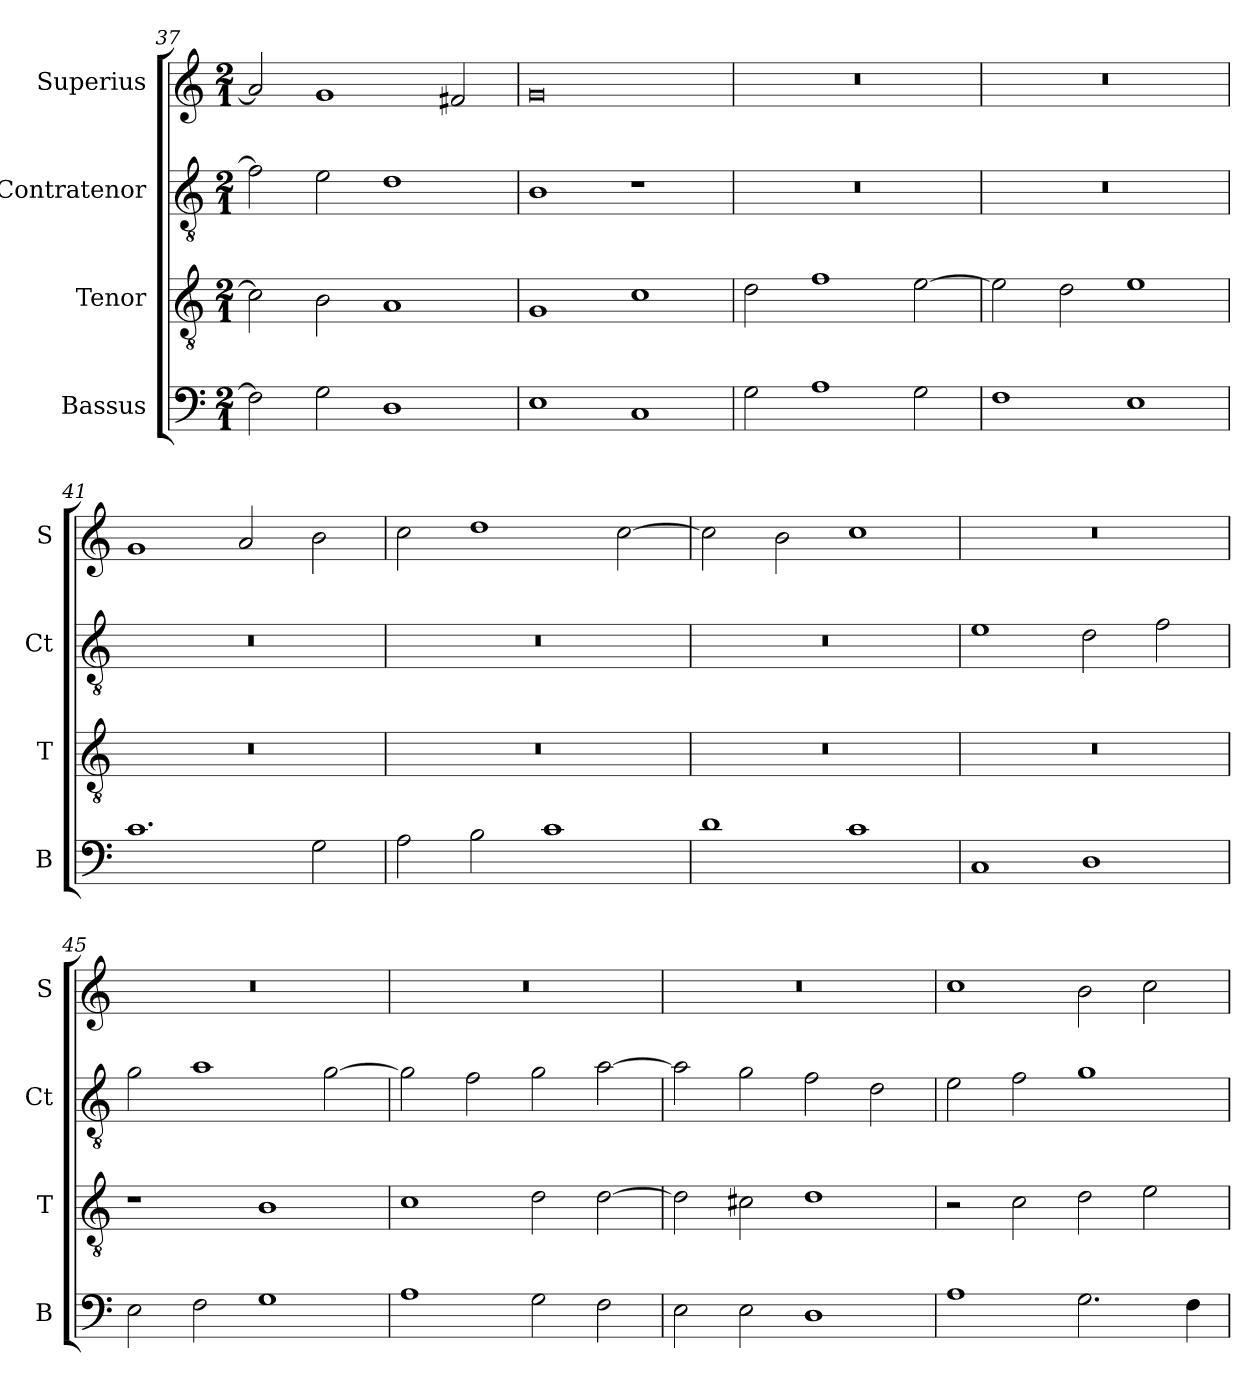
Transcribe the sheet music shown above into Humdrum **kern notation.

**kern	**kern	**kern	**kern
*part4	*part3	*part2	*part1
*staff4	*staff3	*staff2	*staff1
*I"Bassus	*I"Tenor	*I"Contratenor	*I"Superius
*I'B	*I'T	*I'Ct	*I'S
*clefF4	*clefGv2	*clefGv2	*clefG2
*k[]	*k[]	*k[]	*k[]
*M2/1	*M2/1	*M2/1	*M2/1
=37	=37	=37	=37
2F\]	2c\]	2f\]	2a/]
2G\	2B\	2e\	1g
1D	1A	1d	.
.	.	.	2f#X/
=38	=38	=38	=38
1E	1G	1B	0g
1C	1c	1r	.
=39	=39	=39	=39
2G\	2d\	0r	0r
1A	1f	.	.
2G\	[2e\	.	.
=40	=40	=40	=40
1F	2e\]	0r	0r
.	2d\	.	.
1E	1e	.	.
=41	=41	=41	=41
1.c	0r	0r	1g
.	.	.	2a/
2G\	.	.	2b\
=42	=42	=42	=42
2A\	0r	0r	2cc\
2B\	.	.	1dd
1c	.	.	.
.	.	.	[2cc\
=43	=43	=43	=43
1d	0r	0r	2cc\]
.	.	.	2b\
1c	.	.	1cc
=44	=44	=44	=44
1C	0r	1e	0r
1D	.	2d\	.
.	.	2f\	.
=45	=45	=45	=45
2E\	1r	2g\	0r
2F\	.	1a	.
1G	1B	.	.
.	.	[2g\	.
=46	=46	=46	=46
1A	1c	2g\]	0r
.	.	2f\	.
2G\	2d\	2g\	.
2F\	[2d\	[2a\	.
=47	=47	=47	=47
2E\	2d\]	2a\]	0r
2E\	2c#X\	2g\	.
1D	1d	2f\	.
.	.	2d\	.
=48	=48	=48	=48
1A	2r	2e\	1cc
.	2c\	2f\	.
2.G\	2d\	1g	2b\
.	2e\	.	2cc\
4F\	.	.	.
=	=	=	=
*-	*-	*-	*-
